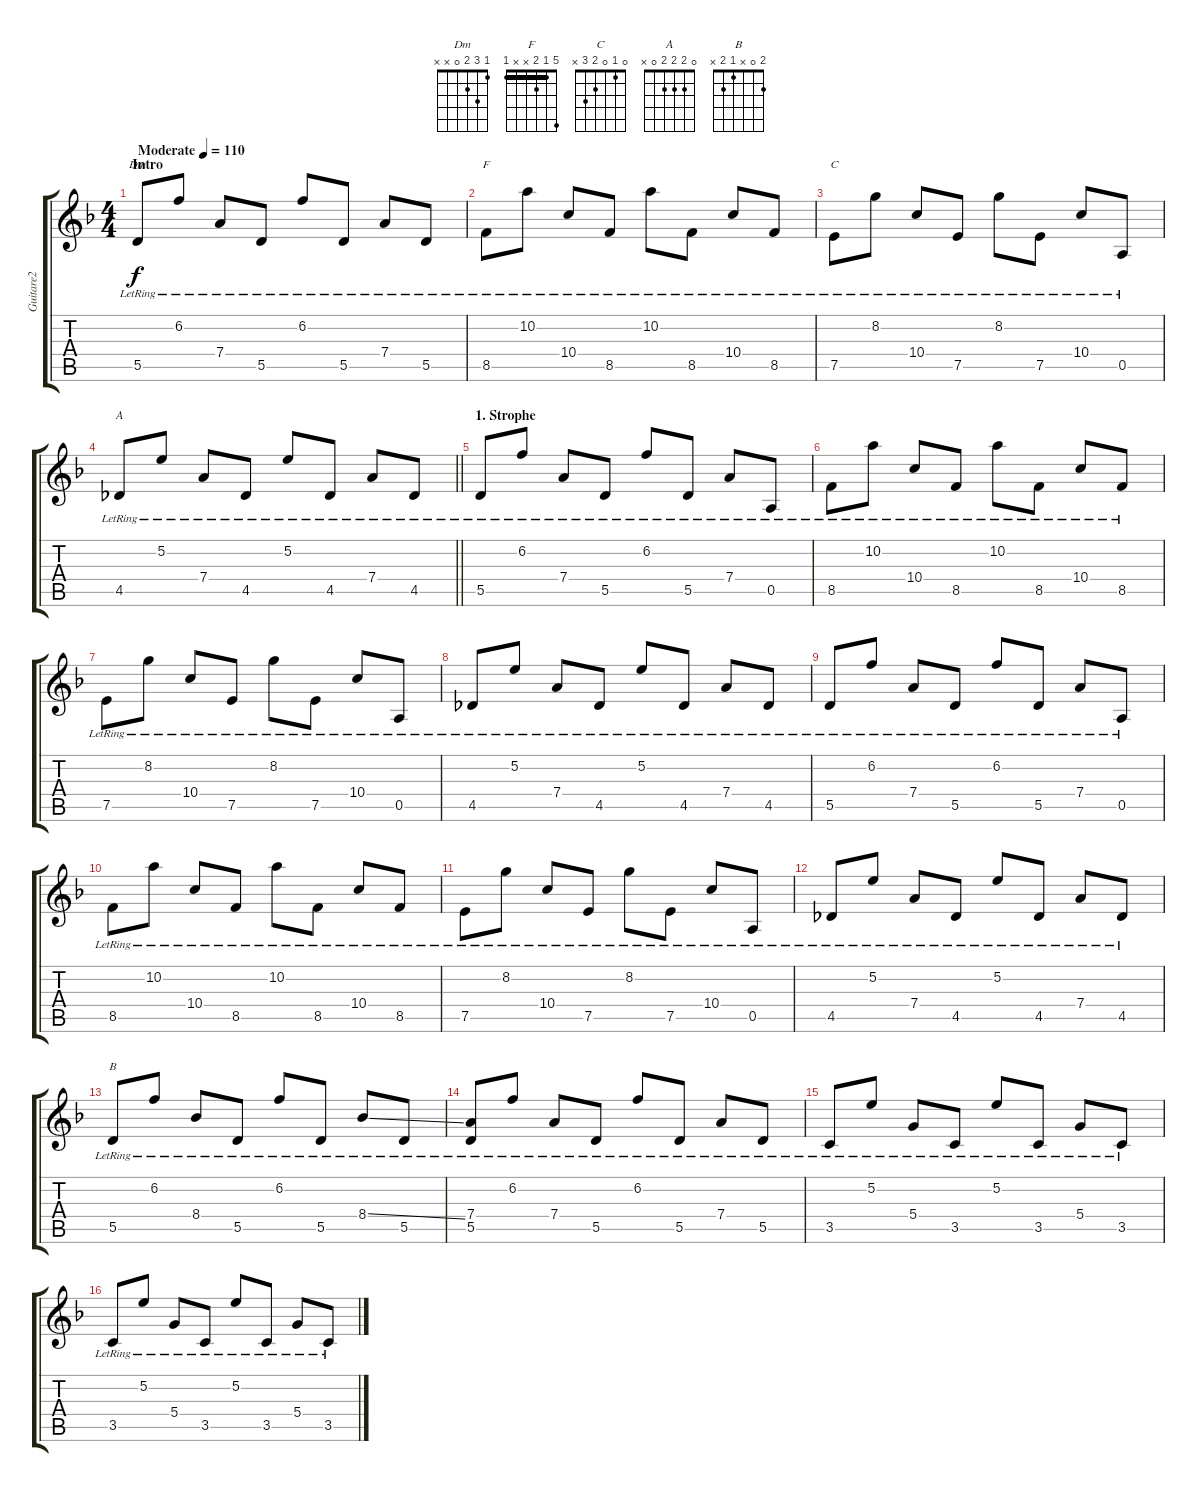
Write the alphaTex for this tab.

\track ("Guitare2" "Guitare2") {instrument acousticguitarsteel}
\staff {score tabs}
\tuning (E4 B3 G3 D3 A2 E2) {hide}
\chord ("Dm" 1 3 2 0 x x)
\chord ("F" 5 1 2 x x 1) {barre 1}
\chord ("C" 0 1 0 2 3 x)
\chord ("A" 0 2 2 2 0 x)
\chord ("B" 2 0 x 1 2 x)
\ts (4 4)
\section ("" "Intro")
\tempo (110 "Moderate")
\clef g2
\ks f
5.5{lr}.8{ch "Dm" dy f instrument acousticguitarsteel} 6.2{lr}.8 7.4{lr}.8 5.5{lr}.8 6.2{lr}.8 5.5{lr}.8 7.4{lr}.8 5.5{lr}.8 |
8.5{lr}.8{ch "F"} 10.2{lr}.8 10.4{lr}.8 8.5{lr}.8 10.2{lr}.8 8.5{lr}.8 10.4{lr}.8 8.5{lr}.8 |
7.5{lr}.8{ch "C"} 8.2{lr}.8 10.4{lr}.8 7.5{lr}.8 8.2{lr}.8 7.5{lr}.8 10.4{lr}.8 0.5{lr}.8 |
\barLineRight lightlight
4.5{lr}.8{ch "A"} 5.2{lr}.8 7.4{lr}.8 4.5{lr}.8 5.2{lr}.8 4.5{lr}.8 7.4{lr}.8 4.5{lr}.8 |
\section ("" "1. Strophe")
5.5{lr}.8 6.2{lr}.8 7.4{lr}.8 5.5{lr}.8 6.2{lr}.8 5.5{lr}.8 7.4{lr}.8 0.5{lr}.8 |
8.5{lr}.8 10.2{lr}.8 10.4{lr}.8 8.5{lr}.8 10.2{lr}.8 8.5{lr}.8 10.4{lr}.8 8.5{lr}.8 |
7.5{lr}.8 8.2{lr}.8 10.4{lr}.8 7.5{lr}.8 8.2{lr}.8 7.5{lr}.8 10.4{lr}.8 0.5{lr}.8 |
4.5{lr}.8 5.2{lr}.8 7.4{lr}.8 4.5{lr}.8 5.2{lr}.8 4.5{lr}.8 7.4{lr}.8 4.5{lr}.8 |
5.5{lr}.8 6.2{lr}.8 7.4{lr}.8 5.5{lr}.8 6.2{lr}.8 5.5{lr}.8 7.4{lr}.8 0.5{lr}.8 |
8.5{lr}.8 10.2{lr}.8 10.4{lr}.8 8.5{lr}.8 10.2{lr}.8 8.5{lr}.8 10.4{lr}.8 8.5{lr}.8 |
7.5{lr}.8 8.2{lr}.8 10.4{lr}.8 7.5{lr}.8 8.2{lr}.8 7.5{lr}.8 10.4{lr}.8 0.5{lr}.8 |
4.5{lr}.8 5.2{lr}.8 7.4{lr}.8 4.5{lr}.8 5.2{lr}.8 4.5{lr}.8 7.4{lr}.8 4.5{lr}.8 |
5.5{lr}.8{ch "B"} 6.2{lr}.8 8.4{lr}.8 5.5{lr}.8 6.2{lr}.8 5.5{lr}.8 8.4{ss lr}.8 5.5{lr}.8 |
(7.4{lr} 5.5{lr}).8 6.2{lr}.8 7.4{lr}.8 5.5{lr}.8 6.2{lr}.8 5.5{lr}.8 7.4{lr}.8 5.5{lr}.8 |
3.5{lr}.8 5.2{lr}.8 5.4{lr}.8 3.5{lr}.8 5.2{lr}.8 3.5{lr}.8 5.4{lr}.8 3.5{lr}.8 |
3.5{lr}.8 5.2{lr}.8 5.4{lr}.8 3.5{lr}.8 5.2{lr}.8 3.5{lr}.8 5.4{lr}.8 3.5{lr}.8
